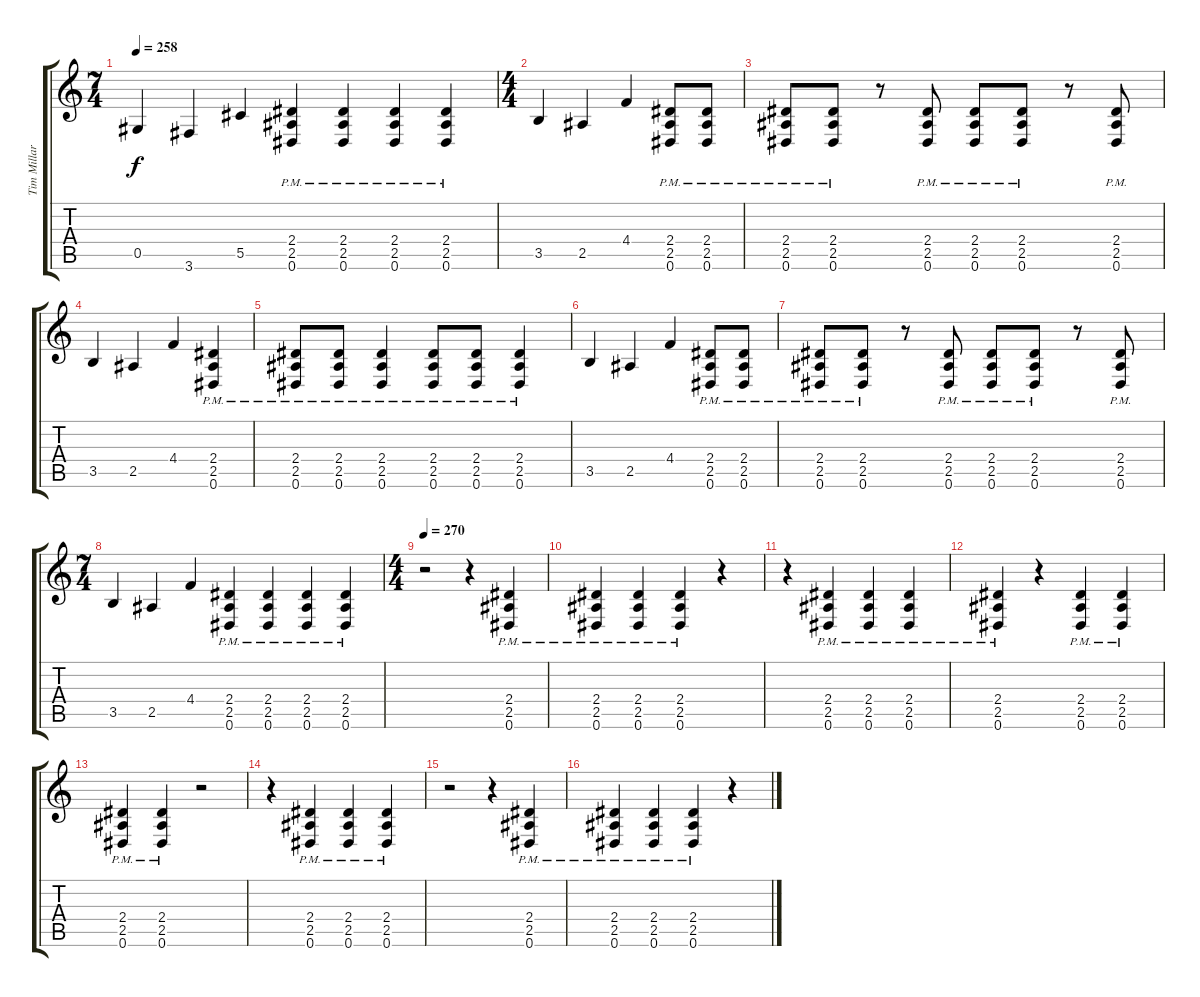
\track ("Tim Millar" "Tim Millar") {instrument distortionguitar}
\staff {score tabs}
\tuning (Eb4 Bb3 Gb3 Db3 Ab2 Eb2) {hide}
\ts (7 4)
\tempo 258
\clef g2
\ks c
0.5.4{dy f} 3.6.4 5.5.4 (2.4{pm} 2.5{pm} 0.6{pm}).4 (2.4{pm} 2.5{pm} 0.6{pm}).4 (2.4{pm} 2.5{pm} 0.6{pm}).4 (2.4{pm} 2.5{pm} 0.6{pm}).4 |
\ts (4 4)
3.5.4 2.5.4 4.4.4 (2.4{pm} 2.5{pm} 0.6{pm}).8 (2.4{pm} 2.5{pm} 0.6{pm}).8 |
(2.4{pm} 2.5{pm} 0.6{pm}).8 (2.4{pm} 2.5{pm} 0.6{pm}).8 r.8 (2.4{pm} 2.5{pm} 0.6{pm}).8 (2.4{pm} 2.5{pm} 0.6{pm}).8 (2.4{pm} 2.5{pm} 0.6{pm}).8 r.8 (2.4{pm} 2.5{pm} 0.6{pm}).8 |
3.5.4 2.5.4 4.4.4 (2.4{pm} 2.5{pm} 0.6{pm}).4 |
(2.4{pm} 2.5{pm} 0.6{pm}).8 (2.4{pm} 2.5{pm} 0.6{pm}).8 (2.4{pm} 2.5{pm} 0.6{pm}).4 (2.4{pm} 2.5{pm} 0.6{pm}).8 (2.4{pm} 2.5{pm} 0.6{pm}).8 (2.4{pm} 2.5{pm} 0.6{pm}).4 |
3.5.4 2.5.4 4.4.4 (2.4{pm} 2.5{pm} 0.6{pm}).8 (2.4{pm} 2.5{pm} 0.6{pm}).8 |
(2.4{pm} 2.5{pm} 0.6{pm}).8 (2.4{pm} 2.5{pm} 0.6{pm}).8 r.8 (2.4{pm} 2.5{pm} 0.6{pm}).8 (2.4{pm} 2.5{pm} 0.6{pm}).8 (2.4{pm} 2.5{pm} 0.6{pm}).8 r.8 (2.4{pm} 2.5{pm} 0.6{pm}).8 |
\ts (7 4)
3.5.4 2.5.4 4.4.4 (2.4{pm} 2.5{pm} 0.6{pm}).4 (2.4{pm} 2.5{pm} 0.6{pm}).4 (2.4{pm} 2.5{pm} 0.6{pm}).4 (2.4{pm} 2.5{pm} 0.6{pm}).4 |
\ts (4 4)
\tempo 270
r.2 r.4 (2.4{pm} 2.5{pm} 0.6{pm}).4 |
(2.4{pm} 2.5{pm} 0.6{pm}).4 (2.4{pm} 2.5{pm} 0.6{pm}).4 (2.4{pm} 2.5{pm} 0.6{pm}).4 r.4 |
r.4 (2.4{pm} 2.5{pm} 0.6{pm}).4 (2.4{pm} 2.5{pm} 0.6{pm}).4 (2.4{pm} 2.5{pm} 0.6{pm}).4 |
(2.4{pm} 2.5{pm} 0.6{pm}).4 r.4 (2.4{pm} 2.5{pm} 0.6{pm}).4 (2.4{pm} 2.5{pm} 0.6{pm}).4 |
(2.4{pm} 2.5{pm} 0.6{pm}).4 (2.4{pm} 2.5{pm} 0.6{pm}).4 r.2 |
r.4 (2.4{pm} 2.5{pm} 0.6{pm}).4 (2.4{pm} 2.5{pm} 0.6{pm}).4 (2.4{pm} 2.5{pm} 0.6{pm}).4 |
r.2 r.4 (2.4{pm} 2.5{pm} 0.6{pm}).4 |
(2.4{pm} 2.5{pm} 0.6{pm}).4 (2.4{pm} 2.5{pm} 0.6{pm}).4 (2.4{pm} 2.5{pm} 0.6{pm}).4 r.4
